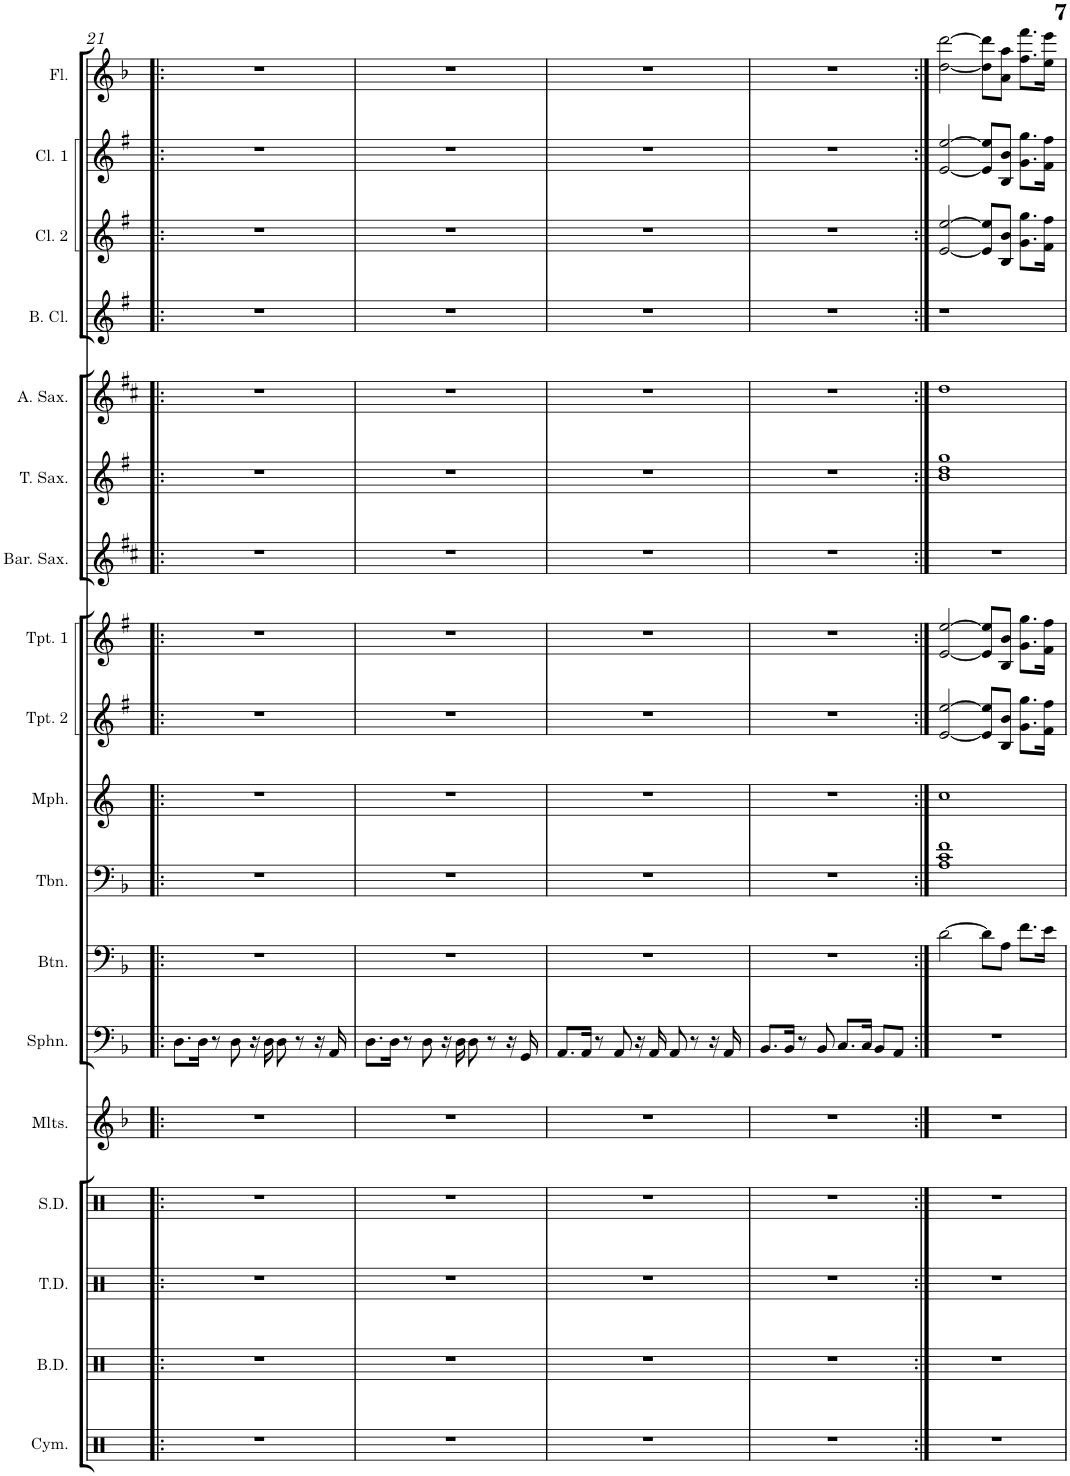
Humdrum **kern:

**kern	**kern	**kern	**kern	**kern	**kern	**kern	**kern	**kern	**kern	**kern	**kern	**kern	**kern	**kern	**kern	**kern	**kern
*part18	*part17	*part16	*part15	*part14	*part13	*part12	*part11	*part10	*part9	*part8	*part7	*part6	*part5	*part4	*part3	*part2	*part1
*staff18	*staff17	*staff16	*staff15	*staff14	*staff13	*staff12	*staff11	*staff10	*staff9	*staff8	*staff7	*staff6	*staff5	*staff4	*staff3	*staff2	*staff1
*I"Cymbals	*I"Bass Drums	*I"Tenor Drums	*I"Snare Drum	*I"Mallets	*I"Sousaphone	*I"Baritone	*I"Trombone	*I"Mellophone	*I"Trumpet 2	*I"Trumpet 1	*I"Baritone Sax	*I"Tenor Sax	*I"Alto Sax	*I"Bass Clarinet	*I"Clarinet 2	*I"Clarinet 1	*I"Flute
*I'Cym.	*I'B.D.	*I'T.D.	*I'S.D.	*I'Mlts.	*I'Sphn.	*I'Btn.	*I'Tbn.	*I'Mph.	*I'Tpt. 2	*I'Tpt. 1	*I'Bar. Sax.	*I'T. Sax.	*I'A. Sax.	*I'B. Cl.	*I'Cl. 2	*I'Cl. 1	*I'Fl.
!!LO:PB:g=z
*clefX	*clefX	*clefX	*clefX	*clefG2	*clefF4	*clefF4	*clefF4	*clefG2	*clefG2	*clefG2	*clefG2	*clefG2	*clefG2	*clefG2	*clefG2	*clefG2	*clefG2
*	*	*	*	*Trd-7c-12	*	*Trd4c7	*	*Trd4c7	*Trd1c2	*Trd1c2	*Trd12c21	*Trd8c14	*Trd5c9	*Trd8c14	*Trd1c2	*Trd1c2	*
*k[]	*k[]	*k[]	*k[]	*k[b-]	*k[b-]	*k[b-]	*k[b-]	*k[]	*k[f#]	*k[f#]	*k[f#c#]	*k[f#]	*k[f#c#]	*k[f#]	*k[f#]	*k[f#]	*k[b-]
*M4/4	*M4/4	*M4/4	*M4/4	*M4/4	*M4/4	*M4/4	*M4/4	*M4/4	*M4/4	*M4/4	*M4/4	*M4/4	*M4/4	*M4/4	*M4/4	*M4/4	*M4/4
=21!|:	=21!|:	=21!|:	=21!|:	=21!|:	=21!|:	=21!|:	=21!|:	=21!|:	=21!|:	=21!|:	=21!|:	=21!|:	=21!|:	=21!|:	=21!|:	=21!|:	=21!|:
1r	1r	1r	1r	1r	8.D\L	1r	1r	1r	1r	1r	1r	1r	1r	1r	1r	1r	1r
.	.	.	.	.	16D\Jk	.	.	.	.	.	.	.	.	.	.	.	.
.	.	.	.	.	8r	.	.	.	.	.	.	.	.	.	.	.	.
.	.	.	.	.	8D\	.	.	.	.	.	.	.	.	.	.	.	.
.	.	.	.	.	16r	.	.	.	.	.	.	.	.	.	.	.	.
.	.	.	.	.	16D\	.	.	.	.	.	.	.	.	.	.	.	.
.	.	.	.	.	8D\	.	.	.	.	.	.	.	.	.	.	.	.
.	.	.	.	.	8r	.	.	.	.	.	.	.	.	.	.	.	.
.	.	.	.	.	16r	.	.	.	.	.	.	.	.	.	.	.	.
.	.	.	.	.	16AA/	.	.	.	.	.	.	.	.	.	.	.	.
=22	=22	=22	=22	=22	=22	=22	=22	=22	=22	=22	=22	=22	=22	=22	=22	=22	=22
1r	1r	1r	1r	1r	8.D\L	1r	1r	1r	1r	1r	1r	1r	1r	1r	1r	1r	1r
.	.	.	.	.	16D\Jk	.	.	.	.	.	.	.	.	.	.	.	.
.	.	.	.	.	8r	.	.	.	.	.	.	.	.	.	.	.	.
.	.	.	.	.	8D\	.	.	.	.	.	.	.	.	.	.	.	.
.	.	.	.	.	16r	.	.	.	.	.	.	.	.	.	.	.	.
.	.	.	.	.	16D\	.	.	.	.	.	.	.	.	.	.	.	.
.	.	.	.	.	8D\	.	.	.	.	.	.	.	.	.	.	.	.
.	.	.	.	.	8r	.	.	.	.	.	.	.	.	.	.	.	.
.	.	.	.	.	16r	.	.	.	.	.	.	.	.	.	.	.	.
.	.	.	.	.	16GG/	.	.	.	.	.	.	.	.	.	.	.	.
=23	=23	=23	=23	=23	=23	=23	=23	=23	=23	=23	=23	=23	=23	=23	=23	=23	=23
1r	1r	1r	1r	1r	8.AA/L	1r	1r	1r	1r	1r	1r	1r	1r	1r	1r	1r	1r
.	.	.	.	.	16AA/Jk	.	.	.	.	.	.	.	.	.	.	.	.
.	.	.	.	.	8r	.	.	.	.	.	.	.	.	.	.	.	.
.	.	.	.	.	8AA/	.	.	.	.	.	.	.	.	.	.	.	.
.	.	.	.	.	16r	.	.	.	.	.	.	.	.	.	.	.	.
.	.	.	.	.	16AA/	.	.	.	.	.	.	.	.	.	.	.	.
.	.	.	.	.	8AA/	.	.	.	.	.	.	.	.	.	.	.	.
.	.	.	.	.	8r	.	.	.	.	.	.	.	.	.	.	.	.
.	.	.	.	.	16r	.	.	.	.	.	.	.	.	.	.	.	.
.	.	.	.	.	16AA/	.	.	.	.	.	.	.	.	.	.	.	.
=24	=24	=24	=24	=24	=24	=24	=24	=24	=24	=24	=24	=24	=24	=24	=24	=24	=24
1r	1r	1r	1r	1r	8.BB-/L	1r	1r	1r	1r	1r	1r	1r	1r	1r	1r	1r	1r
.	.	.	.	.	16BB-/Jk	.	.	.	.	.	.	.	.	.	.	.	.
.	.	.	.	.	8r	.	.	.	.	.	.	.	.	.	.	.	.
.	.	.	.	.	8BB-/	.	.	.	.	.	.	.	.	.	.	.	.
.	.	.	.	.	8.C/L	.	.	.	.	.	.	.	.	.	.	.	.
.	.	.	.	.	16C/Jk	.	.	.	.	.	.	.	.	.	.	.	.
.	.	.	.	.	8BB-/L	.	.	.	.	.	.	.	.	.	.	.	.
.	.	.	.	.	8AA/J	.	.	.	.	.	.	.	.	.	.	.	.
=25:|!	=25:|!	=25:|!	=25:|!	=25:|!	=25:|!	=25:|!	=25:|!	=25:|!	=25:|!	=25:|!	=25:|!	=25:|!	=25:|!	=25:|!	=25:|!	=25:|!	=25:|!
*	*	*	*	*	*	*	*^	*	*	*	*	*^	*	*	*	*	*
1r	1r	1r	1r	1r	1r	[>2d\	1A 1c	1f	1cc	[2e/ [2ee/	[2e/ [2ee/	1r	1b 1dd	1gg	1dd	1r	[2e/ [2ee/	[2e/ [2ee/	[2dd\ [2ddd\
.	.	.	.	.	.	8d\L]	.	.	.	8e/] 8ee/]L	8e/] 8ee/]L	.	.	.	.	.	8e/] 8ee/]L	8e/] 8ee/]L	8dd\] 8ddd\]L
.	.	.	.	.	.	8A\J	.	.	.	8B/ 8b/J	8B/ 8b/J	.	.	.	.	.	8B/ 8b/J	8B/ 8b/J	8a\ 8aa\J
.	.	.	.	.	.	8.f\L	.	.	.	8.g\ 8.gg\L	8.g\ 8.gg\L	.	.	.	.	.	8.g\ 8.gg\L	8.g\ 8.gg\L	8.ff\ 8.fff\L
.	.	.	.	.	.	16e\Jk	.	.	.	16f#\ 16ff#\Jk	16f#\ 16ff#\Jk	.	.	.	.	.	16f#\ 16ff#\Jk	16f#\ 16ff#\Jk	16ee\ 16eee\Jk
*	*	*	*	*	*	*	*v	*v	*	*	*	*	*v	*v	*	*	*	*	*
=	=	=	=	=	=	=	=	=	=	=	=	=	=	=	=	=	=
*-	*-	*-	*-	*-	*-	*-	*-	*-	*-	*-	*-	*-	*-	*-	*-	*-	*-
